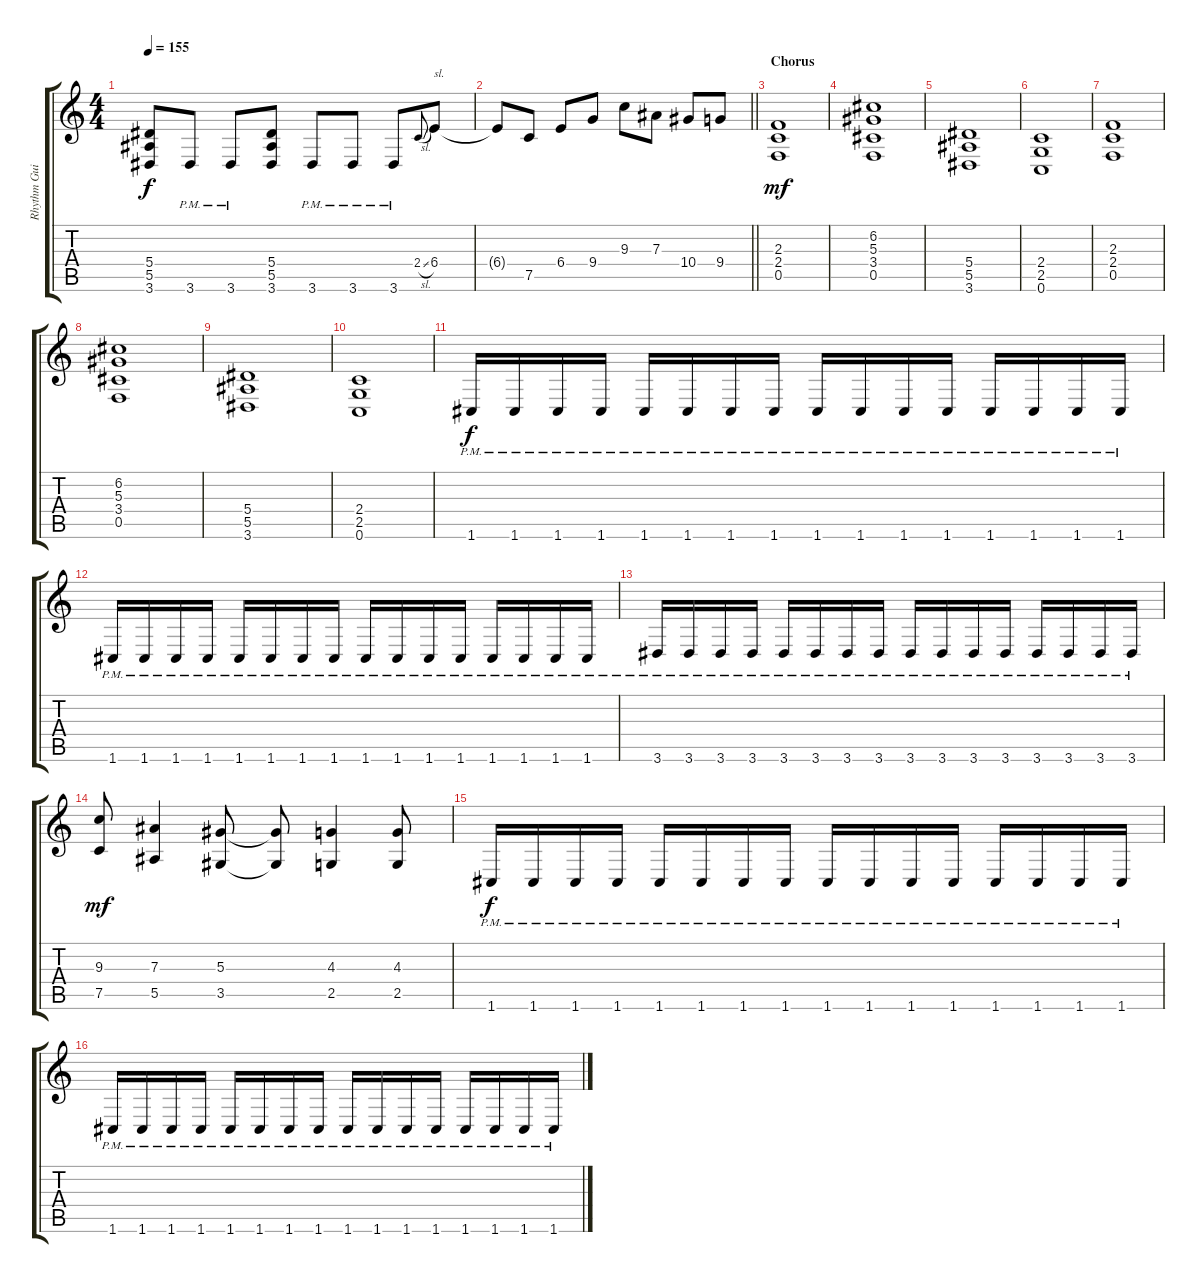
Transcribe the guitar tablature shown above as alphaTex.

\track ("Rhythm Guitar II" "Rhythm Gui") {instrument distortionguitar}
\staff {score tabs}
\tuning (C4 G3 Eb3 Bb2 F2 C2) {hide}
\ts (4 4)
\tempo 155
\clef g2
\ks c
(5.4 5.5 3.6).8{dy f} 3.6{pm}.8 3.6{pm}.8 (5.4 5.5 3.6).8 3.6{pm}.8 3.6{pm}.8 3.6{pm}.8 2.4{sl}.8{gr onbeat} 6.4.8{txt "sl."} |
\barLineRight lightlight
6.4{t}.8 7.5.8 6.4.8 9.4.8 9.3.8 7.3.8 10.4.8 9.4.8 |
\section ("" "Chorus")
(2.3 2.4 0.5).1{dy mf} |
(6.2 5.3 3.4 0.5).1{volume 12} |
(5.4 5.5 3.6).1{volume 13} |
(2.4 2.5 0.6).1 |
(2.3 2.4 0.5).1 |
(6.2 5.3 3.4 0.5).1{volume 12} |
(5.4 5.5 3.6).1{volume 13} |
(2.4 2.5 0.6).1 |
1.6{pm}.16{dy f volume 14} 1.6{pm}.16 1.6{pm}.16 1.6{pm}.16 1.6{pm}.16 1.6{pm}.16 1.6{pm}.16 1.6{pm}.16 1.6{pm}.16 1.6{pm}.16 1.6{pm}.16 1.6{pm}.16 1.6{pm}.16 1.6{pm}.16 1.6{pm}.16 1.6{pm}.16 |
1.6{pm}.16 1.6{pm}.16 1.6{pm}.16 1.6{pm}.16 1.6{pm}.16 1.6{pm}.16 1.6{pm}.16 1.6{pm}.16 1.6{pm}.16 1.6{pm}.16 1.6{pm}.16 1.6{pm}.16 1.6{pm}.16 1.6{pm}.16 1.6{pm}.16 1.6{pm}.16 |
3.6{pm}.16 3.6{pm}.16 3.6{pm}.16 3.6{pm}.16 3.6{pm}.16 3.6{pm}.16 3.6{pm}.16 3.6{pm}.16 3.6{pm}.16 3.6{pm}.16 3.6{pm}.16 3.6{pm}.16 3.6{pm}.16 3.6{pm}.16 3.6{pm}.16 3.6{pm}.16 |
(9.3 7.5).8{dy mf volume 13} (7.3 5.5).4 (5.3 3.5).8 (5.3{t} 3.5{t}).8 (4.3 2.5).4 (4.3 2.5).8 |
1.6{pm}.16{dy f volume 14} 1.6{pm}.16 1.6{pm}.16 1.6{pm}.16 1.6{pm}.16 1.6{pm}.16 1.6{pm}.16 1.6{pm}.16 1.6{pm}.16 1.6{pm}.16 1.6{pm}.16 1.6{pm}.16 1.6{pm}.16 1.6{pm}.16 1.6{pm}.16 1.6{pm}.16 |
1.6{pm}.16 1.6{pm}.16 1.6{pm}.16 1.6{pm}.16 1.6{pm}.16 1.6{pm}.16 1.6{pm}.16 1.6{pm}.16 1.6{pm}.16 1.6{pm}.16 1.6{pm}.16 1.6{pm}.16 1.6{pm}.16 1.6{pm}.16 1.6{pm}.16 1.6{pm}.16
